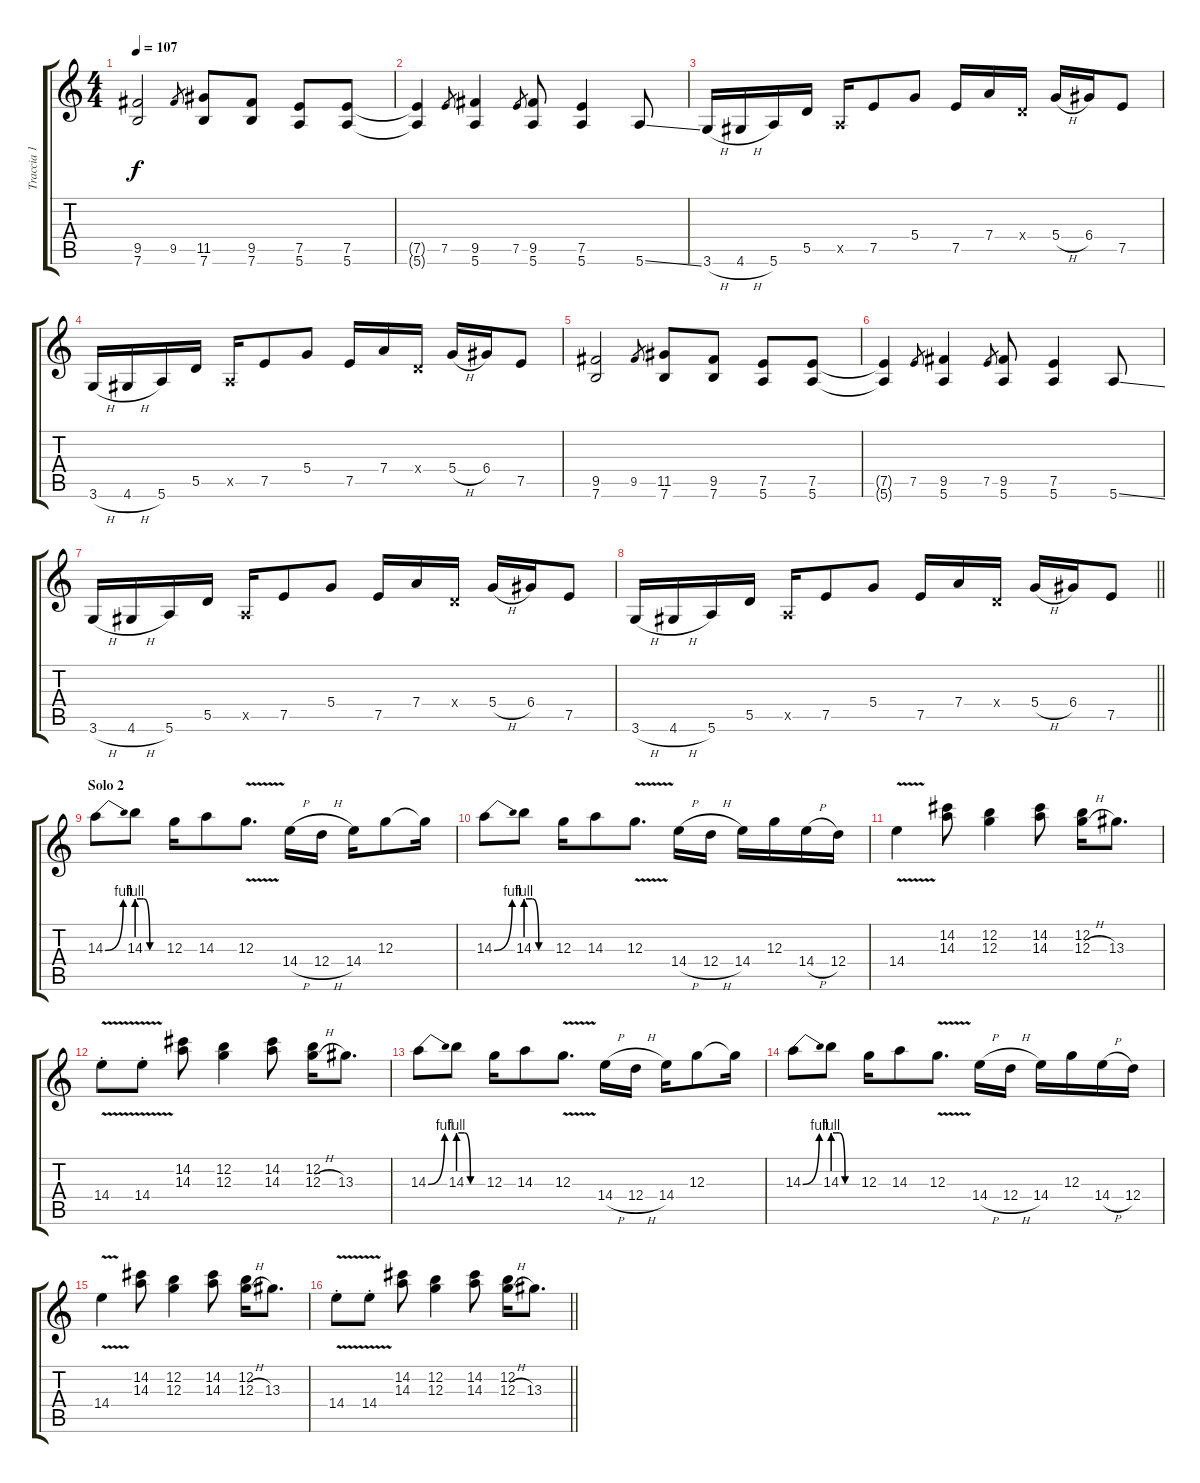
\track ("Traccia 1" "Traccia 1") {instrument distortionguitar}
\staff {score tabs}
\tuning (E4 B3 G3 D3 A2 E2) {hide}
\ts (4 4)
\tempo 107
\clef g2
\ks c
(9.5 7.6).2{dy f volume 15} 9.5.8{gr} (11.5 7.6).8 (9.5 7.6).8 (7.5 5.6).8 (7.5 5.6).8 |
(7.5{t} 5.6{t}).4 7.5.8{gr} (9.5 5.6).4 7.5.8{gr} (9.5 5.6).8 (7.5 5.6).4 5.6{ss}.8 |
3.6{h}.16 4.6{h}.16 5.6.16 5.5.16 0.5{x}.16 7.5.8 5.4.8 7.5.16 7.4.16 0.4{x}.16 5.4{h}.16 6.4.16 7.5.8 |
3.6{h}.16 4.6{h}.16 5.6.16 5.5.16 0.5{x}.16 7.5.8 5.4.8 7.5.16 7.4.16 0.4{x}.16 5.4{h}.16 6.4.16 7.5.8 |
(9.5 7.6).2{volume 15} 9.5.8{gr} (11.5 7.6).8 (9.5 7.6).8 (7.5 5.6).8 (7.5 5.6).8 |
(7.5{t} 5.6{t}).4 7.5.8{gr} (9.5 5.6).4 7.5.8{gr} (9.5 5.6).8 (7.5 5.6).4 5.6{ss}.8 |
3.6{h}.16 4.6{h}.16 5.6.16 5.5.16 0.5{x}.16 7.5.8 5.4.8 7.5.16 7.4.16 0.4{x}.16 5.4{h}.16 6.4.16 7.5.8 |
\barLineRight lightlight
3.6{h}.16 4.6{h}.16 5.6.16 5.5.16 0.5{x}.16 7.5.8 5.4.8 7.5.16 7.4.16 0.4{x}.16 5.4{h}.16 6.4.16 7.5.8 |
\section ("" "Solo 2")
14.3{be (bend 0 0 60 4)}.8{volume 16} 14.3{be (custom 0 4 15 4 30 0 60 0)}.8 12.3.16 14.3.8 12.3{v}.8{d} 14.4{h}.16 12.4{h}.16 14.4.16 12.3.8 12.3{t}.16 |
14.3{be (bend 0 0 60 4)}.8{volume 16} 14.3{be (custom 0 4 15 4 30 0 60 0)}.8 12.3.16 14.3.8 12.3{v}.8{d} 14.4{h}.16 12.4{h}.16 14.4.16 12.3.16 14.4{h}.16 12.4.16 |
14.4{v}.4 (14.2 14.3).8 (12.2 12.3).4 (14.2 14.3).8 (12.2 12.3{h}).16 13.3.8{d} |
14.4{v st}.8 14.4{v st}.8 (14.2 14.3).8 (12.2 12.3).4 (14.2 14.3).8 (12.2 12.3{h}).16 13.3.8{d} |
14.3{be (bend 0 0 60 4)}.8{volume 16} 14.3{be (custom 0 4 15 4 30 0 60 0)}.8 12.3.16 14.3.8 12.3{v}.8{d} 14.4{h}.16 12.4{h}.16 14.4.16 12.3.8 12.3{t}.16 |
14.3{be (bend 0 0 60 4)}.8{volume 16} 14.3{be (custom 0 4 15 4 30 0 60 0)}.8 12.3.16 14.3.8 12.3{v}.8{d} 14.4{h}.16 12.4{h}.16 14.4.16 12.3.16 14.4{h}.16 12.4.16 |
14.4{v}.4 (14.2 14.3).8 (12.2 12.3).4 (14.2 14.3).8 (12.2 12.3{h}).16 13.3.8{d} |
\barLineRight lightlight
14.4{v st}.8 14.4{v st}.8 (14.2 14.3).8 (12.2 12.3).4 (14.2 14.3).8 (12.2 12.3{h}).16 13.3.8{d}
